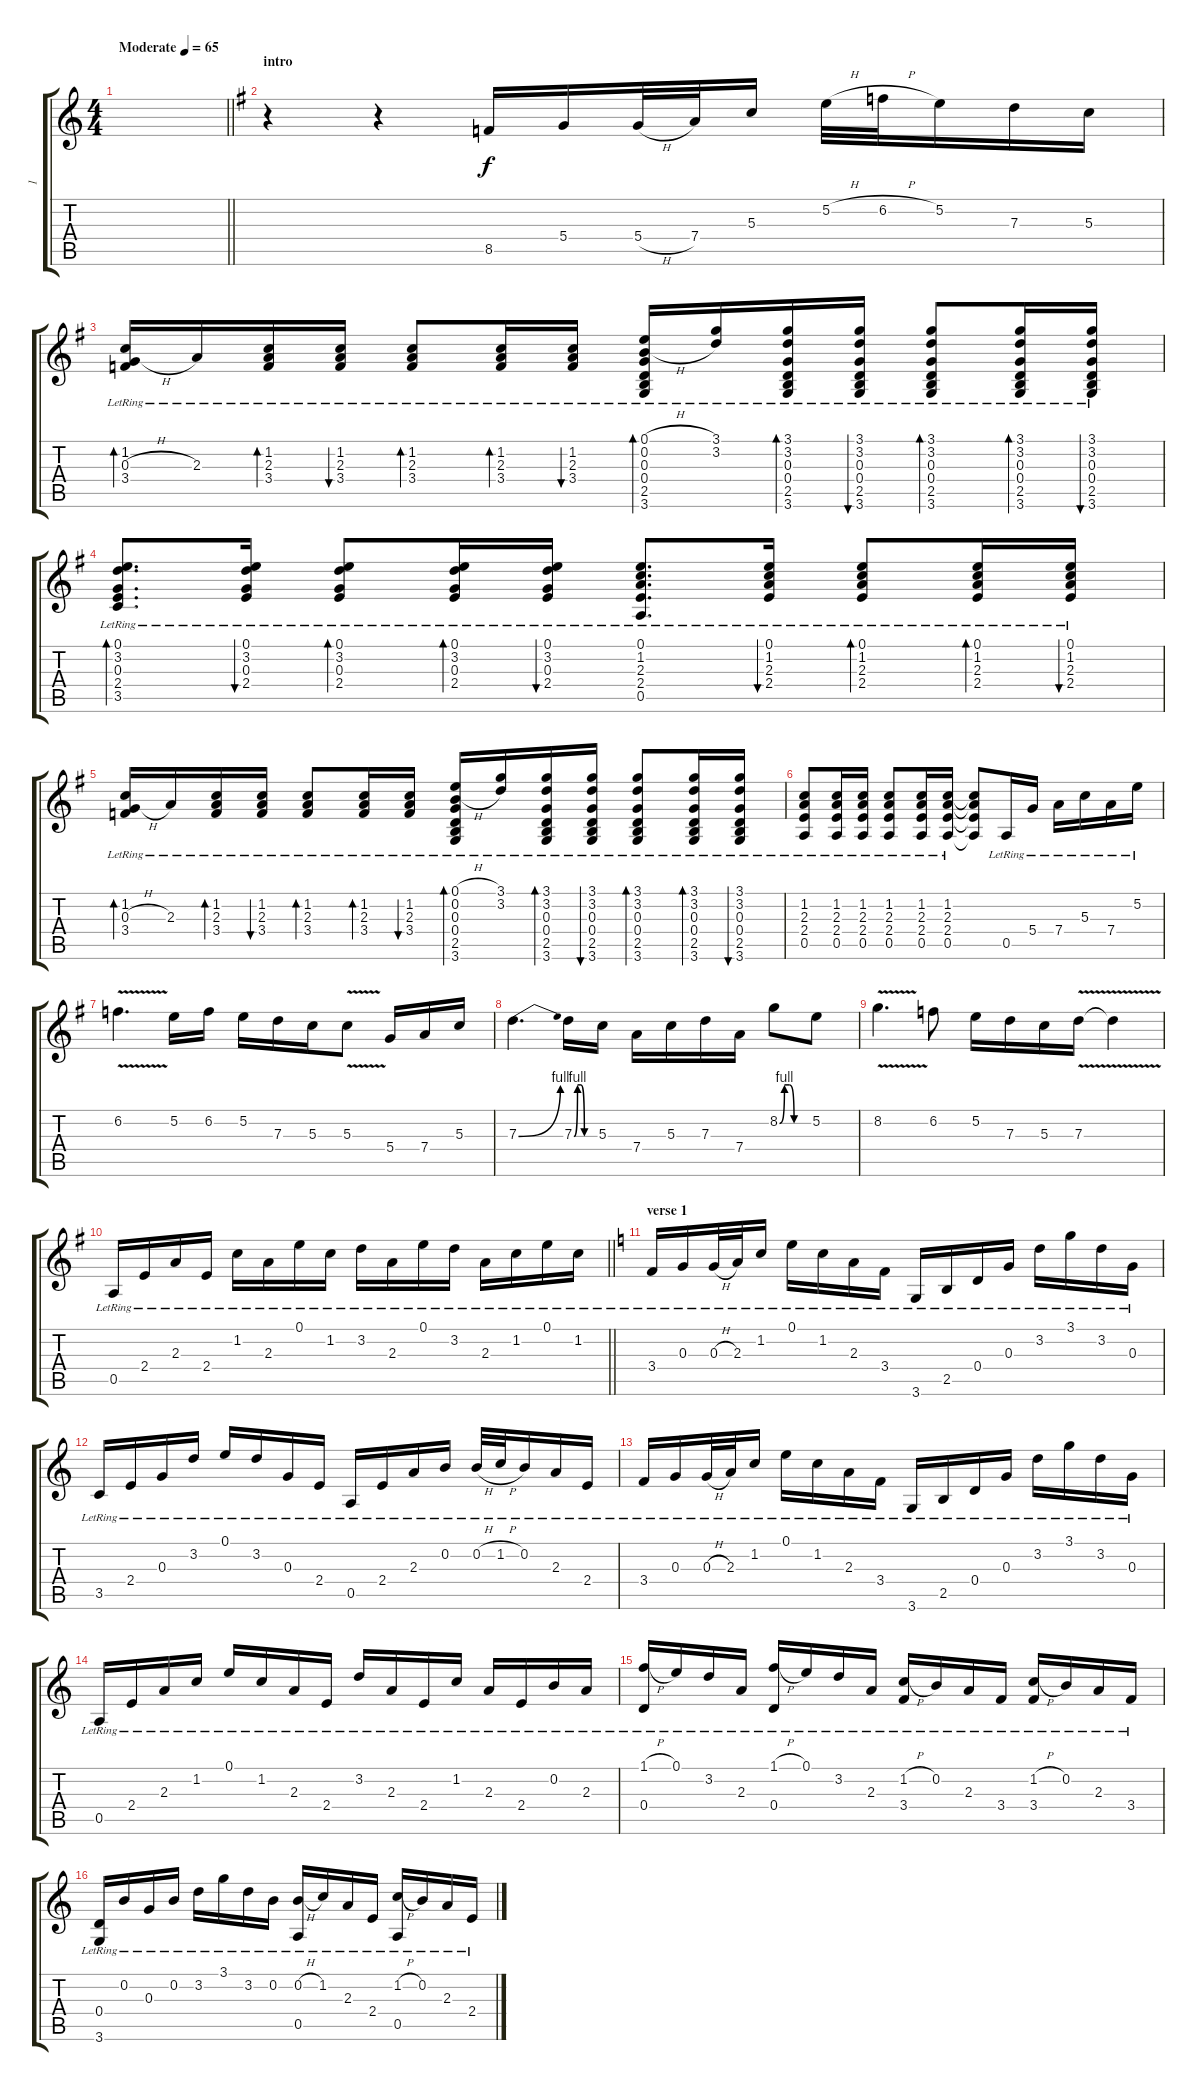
\track ("1" "1") {instrument overdrivenguitar}
\staff {score tabs}
\tuning (E4 B3 G3 D3 A2 E2) {hide}
\ts (4 4)
\tempo (65 "Moderate")
\clef g2
\barLineRight lightlight
\ks c
|
\section ("" "intro")
\ks eminor
r.4{instrument acousticguitarnylon} r.4 8.5.16 5.4.16 5.4{h}.32 7.4.32 5.3.16 5.2{h}.32 6.2{h}.32 5.2.16 7.3.16 5.3.16 |
(1.2{lr} 0.3{h lr} 3.4{lr}).16{bd 30} 2.3{lr}.16 (1.2{lr} 2.3{lr} 3.4{lr}).16{bd 30} (1.2{lr} 2.3{lr} 3.4{lr}).16{bu 30} (1.2{lr} 2.3{lr} 3.4{lr}).8{bd 30} (1.2{lr} 2.3{lr} 3.4{lr}).16{bd 30} (1.2{lr} 2.3{lr} 3.4{lr}).16{bu 30} (0.1{h lr} 0.2{h lr} 0.3{lr} 0.4{lr} 2.5{lr} 3.6{lr}).16{bd 30} (3.1{lr} 3.2{lr}).16 (3.1{lr} 3.2{lr} 0.3{lr} 0.4{lr} 2.5{lr} 3.6{lr}).16{bd 30} (3.1{lr} 3.2{lr} 0.3{lr} 0.4{lr} 2.5{lr} 3.6{lr}).16{bu 30} (3.1{lr} 3.2{lr} 0.3{lr} 0.4{lr} 2.5{lr} 3.6{lr}).8{bd 30} (3.1{lr} 3.2{lr} 0.3{lr} 0.4{lr} 2.5{lr} 3.6{lr}).16{bd 30} (3.1{lr} 3.2{lr} 0.3{lr} 0.4{lr} 2.5{lr} 3.6{lr}).16{bu 30} |
(0.1{lr} 3.2{lr} 0.3{lr} 2.4{lr} 3.5{lr}).8{d bd 60} (0.1{lr} 3.2{lr} 0.3{lr} 2.4{lr}).16{bu 60} (0.1{lr} 3.2{lr} 0.3{lr} 2.4{lr}).8{bd 60} (0.1{lr} 3.2{lr} 0.3{lr} 2.4{lr}).16{bd 60} (0.1{lr} 3.2{lr} 0.3{lr} 2.4{lr}).16{bu 60} (0.1{lr} 1.2{lr} 2.3{lr} 2.4{lr} 0.5{lr}).8{d} (0.1{lr} 1.2{lr} 2.3{lr} 2.4{lr}).16{bu 60} (0.1{lr} 1.2{lr} 2.3{lr} 2.4{lr}).8{bd 60} (0.1{lr} 1.2{lr} 2.3{lr} 2.4{lr}).16{bd 60} (0.1{lr} 1.2{lr} 2.3{lr} 2.4{lr}).16{bu 60} |
(1.2{lr} 0.3{h lr} 3.4{lr}).16{bd 30} 2.3{lr}.16 (1.2{lr} 2.3{lr} 3.4{lr}).16{bd 30} (1.2{lr} 2.3{lr} 3.4{lr}).16{bu 30} (1.2{lr} 2.3{lr} 3.4{lr}).8{bd 30} (1.2{lr} 2.3{lr} 3.4{lr}).16{bd 30} (1.2{lr} 2.3{lr} 3.4{lr}).16{bu 30} (0.1{h lr} 0.2{h lr} 0.3{lr} 0.4{lr} 2.5{lr} 3.6{lr}).16{bd 30} (3.1{lr} 3.2{lr}).16 (3.1{lr} 3.2{lr} 0.3{lr} 0.4{lr} 2.5{lr} 3.6{lr}).16{bd 30} (3.1{lr} 3.2{lr} 0.3{lr} 0.4{lr} 2.5{lr} 3.6{lr}).16{bu 30} (3.1{lr} 3.2{lr} 0.3{lr} 0.4{lr} 2.5{lr} 3.6{lr}).8{bd 30} (3.1{lr} 3.2{lr} 0.3{lr} 0.4{lr} 2.5{lr} 3.6{lr}).16{bd 30} (3.1{lr} 3.2{lr} 0.3{lr} 0.4{lr} 2.5{lr} 3.6{lr}).16{bu 30} |
(1.2{lr} 2.3{lr} 2.4{lr} 0.5{lr}).8 (1.2{lr} 2.3{lr} 2.4{lr} 0.5{lr}).16 (1.2{lr} 2.3{lr} 2.4{lr} 0.5{lr}).16 (1.2{lr} 2.3{lr} 2.4{lr} 0.5{lr}).8 (1.2{lr} 2.3{lr} 2.4{lr} 0.5{lr}).16 (1.2{lr} 2.3{lr} 2.4{lr} 0.5{lr}).16 (1.2{t} 2.3{t} 2.4{t} 0.5{t}).8 0.5{lr}.16 5.4{lr}.16 7.4{lr}.16 5.3{lr}.16 7.4{lr}.16 5.2{lr}.16 |
6.2{v}.4{d} 5.2.16 6.2.16 5.2.16 7.3.16 5.3.16 5.3{v}.8 5.4.16 7.4.16 5.3.16 |
7.3{be (bend 0 0 60 4)}.4{d} 7.3{be (custom 0 0 10 4 20 4 30 0 60 0)}.16 5.3.16 7.4.16 5.3.16 7.3.16 7.4.16 8.2{be (custom 0 0 10 4 20 4 30 0 60 0)}.8 5.2.8 |
8.2{v}.4{d} 6.2.8 5.2.16 7.3.16 5.3.16 7.3{v}.16 7.3{t}.4 |
\barLineRight lightlight
0.5{lr}.16 2.4{lr}.16 2.3{lr}.16 2.4{lr}.16 1.2{lr}.16 2.3{lr}.16 0.1{lr}.16 1.2{lr}.16 3.2{lr}.16 2.3{lr}.16 0.1{lr}.16 3.2{lr}.16 2.3{lr}.16 1.2{lr}.16 0.1{lr}.16 1.2{lr}.16 |
\section ("" "verse 1")
\ks c
3.4{lr}.16 0.3{lr}.16 0.3{h lr}.32 2.3{lr}.32 1.2{lr}.16 0.1{lr}.16 1.2{lr}.16 2.3{lr}.16 3.4{lr}.16 3.6{lr}.16 2.5{lr}.16 0.4{lr}.16 0.3{lr}.16 3.2{lr}.16 3.1{lr}.16 3.2{lr}.16 0.3{lr}.16 |
3.5{lr}.16 2.4{lr}.16 0.3{lr}.16 3.2{lr}.16 0.1{lr}.16 3.2{lr}.16 0.3{lr}.16 2.4{lr}.16 0.5{lr}.16 2.4{lr}.16 2.3{lr}.16 0.2{lr}.16 0.2{h lr}.32 1.2{h lr}.32 0.2{lr}.16 2.3{lr}.16 2.4{lr}.16 |
3.4{lr}.16 0.3{lr}.16 0.3{h lr}.32 2.3{lr}.32 1.2{lr}.16 0.1{lr}.16 1.2{lr}.16 2.3{lr}.16 3.4{lr}.16 3.6{lr}.16 2.5{lr}.16 0.4{lr}.16 0.3{lr}.16 3.2{lr}.16 3.1{lr}.16 3.2{lr}.16 0.3{lr}.16 |
0.5{lr}.16 2.4{lr}.16 2.3{lr}.16 1.2{lr}.16 0.1{lr}.16 1.2{lr}.16 2.3{lr}.16 2.4{lr}.16 3.2{lr}.16 2.3{lr}.16 2.4{lr}.16 1.2{lr}.16 2.3{lr}.16 2.4{lr}.16 0.2{lr}.16 2.3{lr}.16 |
(1.1{h lr} 0.4{lr}).16 0.1{lr}.16 3.2{lr}.16 2.3{lr}.16 (1.1{h lr} 0.4{lr}).16 0.1{lr}.16 3.2{lr}.16 2.3{lr}.16 (1.2{h lr} 3.4{lr}).16 0.2{lr}.16 2.3{lr}.16 3.4{lr}.16 (1.2{h lr} 3.4).16 0.2{lr}.16 2.3{lr}.16 3.4{lr}.16 |
(0.4{lr} 3.6{lr}).16 0.2{lr}.16 0.3{lr}.16 0.2{lr}.16 3.2{lr}.16 3.1{lr}.16 3.2{lr}.16 0.2{lr}.16 (0.2{h lr} 0.5{lr}).16 1.2{lr}.16 2.3{lr}.16 2.4{lr}.16 (1.2{h lr} 0.5{lr}).16 0.2{lr}.16 2.3{lr}.16 2.4{lr}.16
